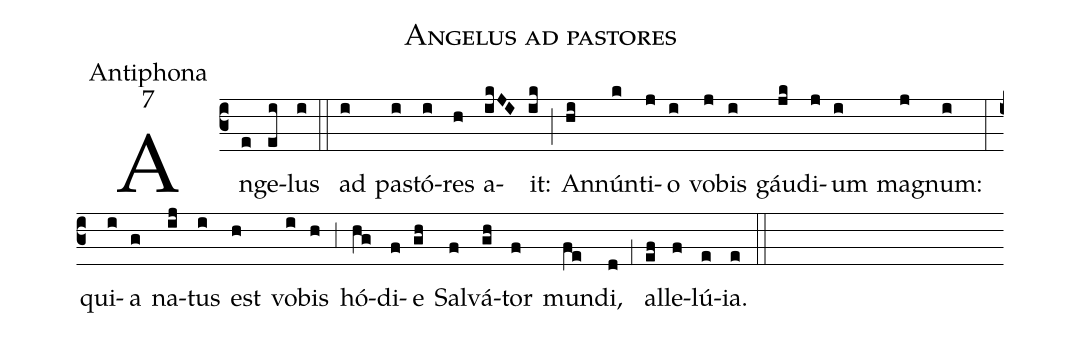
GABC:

name:Angelus ad pastores;
office-part:Antiphona;
mode:7;
%%
(c3) An(e)ge(ei)lus(i) (::) ad(i) pa(i)stó(i)res(h) a(ikJI)it:(ik) (;) An(hi)nún(k)ti(j)o(i) vo(j)bis(i) gáu(jk)di(j)um(i) ma(j)gnum:(i) (:) qui(i)a(g) na(ij)tus(i) est(h) vo(i)bis(h) (;3) hó(hg)di(f)e(gh) Sal(f)vá(gh)tor(f) mun(fe)di,(d) (;1) al(ef)le(f)lú(e)ia.(e) (::)
